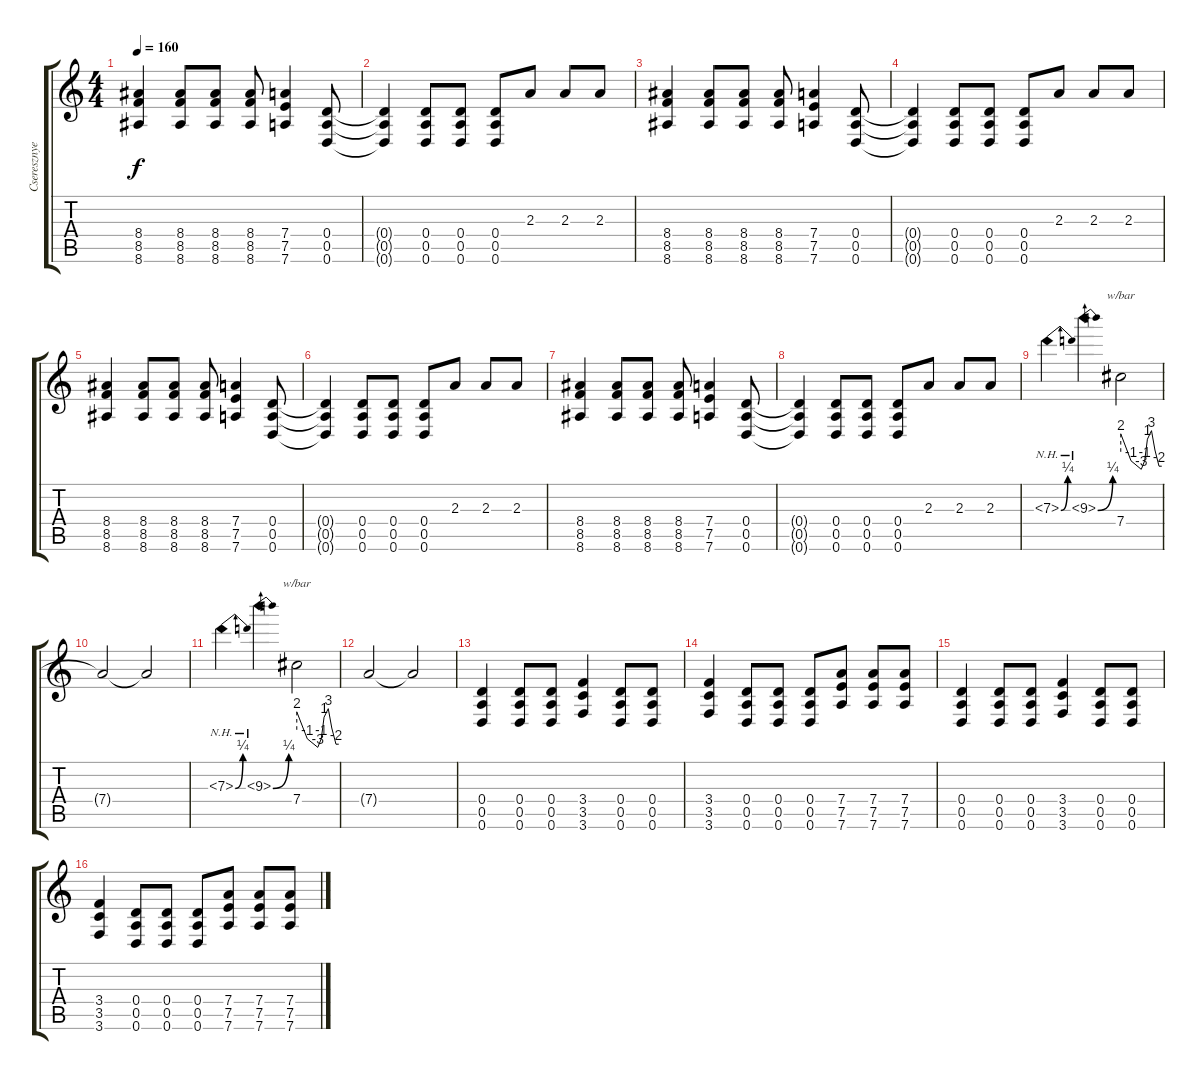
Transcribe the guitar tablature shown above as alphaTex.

\track ("Cseresznye - Gitár - Ritmus" "Cseresznye") {instrument overdrivenguitar}
\staff {score tabs}
\tuning (E4 B3 G3 D3 A2 D2) {hide}
\ts (4 4)
\tempo 160
\clef g2
\ks c
(8.4 8.5 8.6).4{dy f} (8.4 8.5 8.6).8 (8.4 8.5 8.6).8 (8.4 8.5 8.6).8 (7.4 7.5 7.6).4 (0.4 0.5 0.6).8 |
(0.4{t} 0.5{t} 0.6{t}).4 (0.4 0.5 0.6).8 (0.4 0.5 0.6).8 (0.4 0.5 0.6).8 2.3.8 2.3.8 2.3.8 |
(8.4 8.5 8.6).4 (8.4 8.5 8.6).8 (8.4 8.5 8.6).8 (8.4 8.5 8.6).8 (7.4 7.5 7.6).4 (0.4 0.5 0.6).8 |
(0.4{t} 0.5{t} 0.6{t}).4 (0.4 0.5 0.6).8 (0.4 0.5 0.6).8 (0.4 0.5 0.6).8 2.3.8 2.3.8 2.3.8 |
(8.4 8.5 8.6).4 (8.4 8.5 8.6).8 (8.4 8.5 8.6).8 (8.4 8.5 8.6).8 (7.4 7.5 7.6).4 (0.4 0.5 0.6).8 |
(0.4{t} 0.5{t} 0.6{t}).4 (0.4 0.5 0.6).8 (0.4 0.5 0.6).8 (0.4 0.5 0.6).8 2.3.8 2.3.8 2.3.8 |
(8.4 8.5 8.6).4 (8.4 8.5 8.6).8 (8.4 8.5 8.6).8 (8.4 8.5 8.6).8 (7.4 7.5 7.6).4 (0.4 0.5 0.6).8 |
(0.4{t} 0.5{t} 0.6{t}).4 (0.4 0.5 0.6).8 (0.4 0.5 0.6).8 (0.4 0.5 0.6).8 2.3.8 2.3.8 2.3.8 |
7.3{be (bend 0 0 60 1) nh}.4 9.3{be (bend 0 0 60 1) nh}.4 7.4.2{tbe (custom default 0 8 15 -4 30 -12 35 -4 39 4 45 12 50 0 56 -8 60 -8)} |
7.4{t}.2 7.4{t}.2 |
7.3{be (bend 0 0 60 1) nh}.4 9.3{be (bend 0 0 60 1) nh}.4 7.4.2{tbe (custom default 0 8 15 -4 30 -12 35 -4 39 4 45 12 50 0 56 -8 60 -8)} |
7.4{t}.2 7.4{t}.2 |
(0.4 0.5 0.6).4 (0.4 0.5 0.6).8 (0.4 0.5 0.6).8 (3.4 3.5 3.6).4 (0.4 0.5 0.6).8 (0.4 0.5 0.6).8 |
(3.4 3.5 3.6).4 (0.4 0.5 0.6).8 (0.4 0.5 0.6).8 (0.4 0.5 0.6).8 (7.4 7.5 7.6).8 (7.4 7.5 7.6).8 (7.4 7.5 7.6).8 |
(0.4 0.5 0.6).4 (0.4 0.5 0.6).8 (0.4 0.5 0.6).8 (3.4 3.5 3.6).4 (0.4 0.5 0.6).8 (0.4 0.5 0.6).8 |
(3.4 3.5 3.6).4 (0.4 0.5 0.6).8 (0.4 0.5 0.6).8 (0.4 0.5 0.6).8 (7.4 7.5 7.6).8 (7.4 7.5 7.6).8 (7.4 7.5 7.6).8
